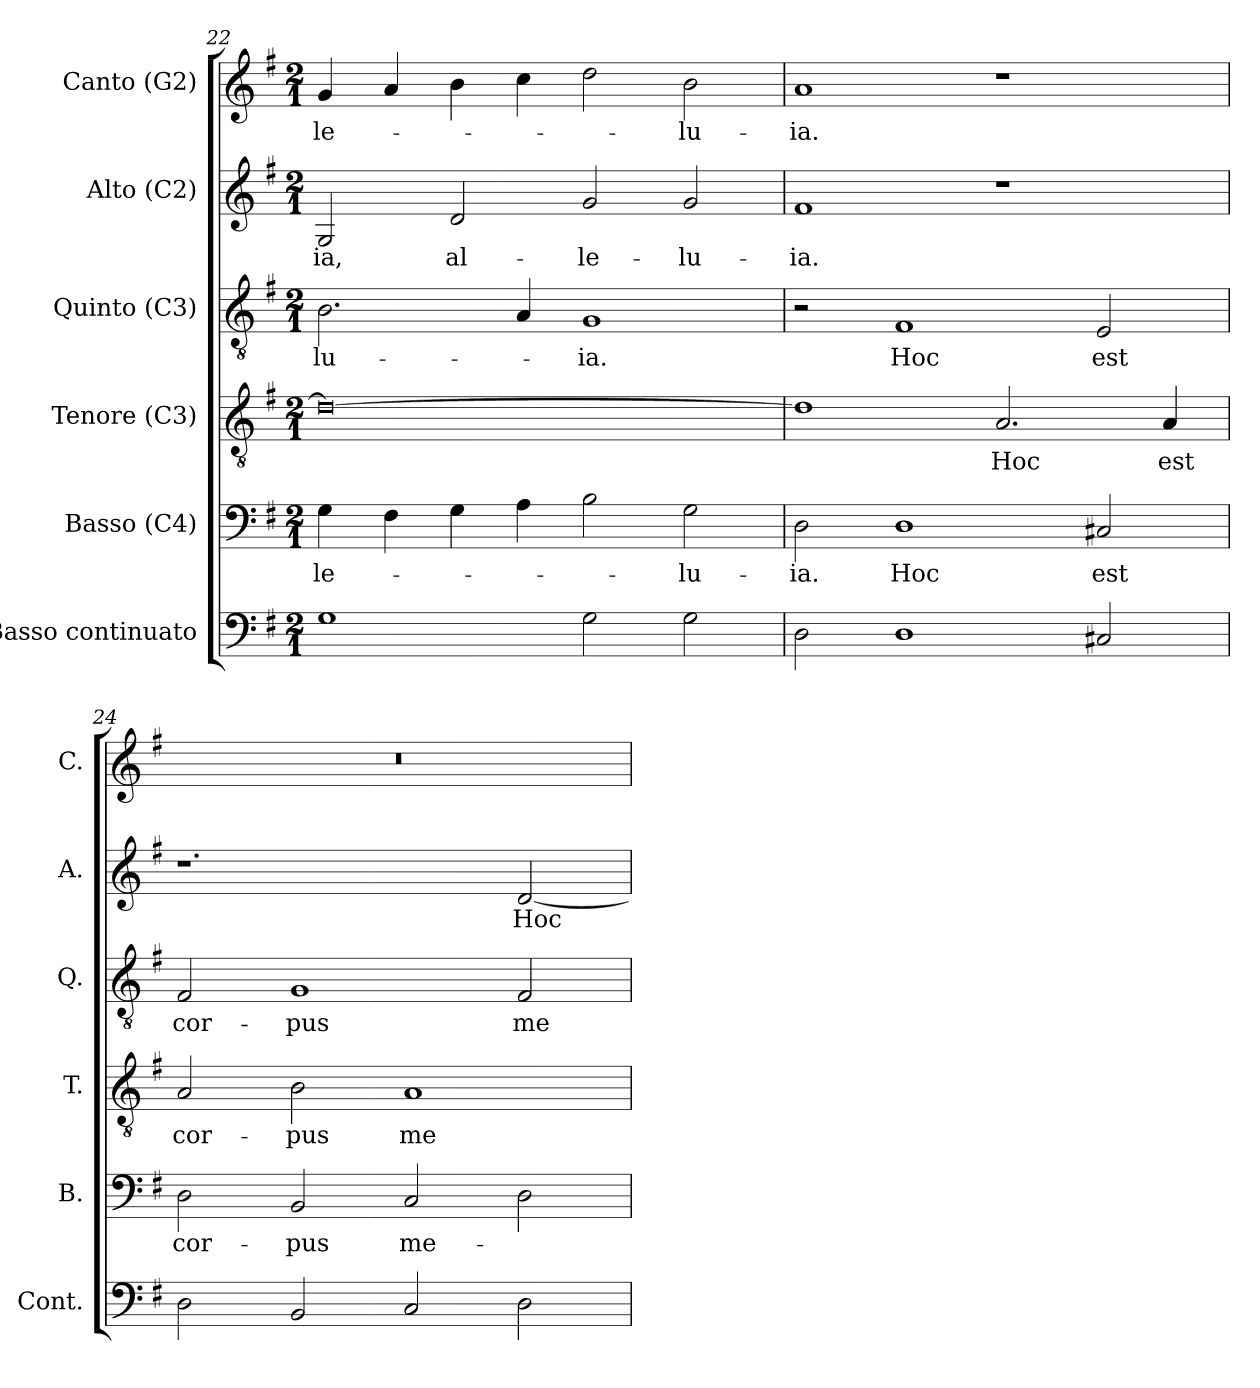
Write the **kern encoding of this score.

**kern	**kern	**text	**kern	**text	**kern	**text	**kern	**text	**kern	**text
*part6	*part5	*part5	*part4	*part4	*part3	*part3	*part2	*part2	*part1	*part1
*staff6	*staff5	*staff5	*staff4	*staff4	*staff3	*staff3	*staff2	*staff2	*staff1	*staff1
*I"Basso continuato	*I"Basso (C4)	*	*I"Tenore (C3)	*	*I"Quinto (C3)	*	*I"Alto (C2)	*	*I"Canto (G2)	*
*I'Cont.	*I'B.	*	*I'T.	*	*I'Q.	*	*I'A.	*	*I'C.	*
*clefF4	*clefF4	*	*clefGv2	*	*clefGv2	*	*clefG2	*	*clefG2	*
*	*	*	*ITrd7c12	*	*ITrd7c12	*	*ITrd7c12	*	*	*
*k[f#]	*k[f#]	*	*k[f#]	*	*k[f#]	*	*k[f#]	*	*k[f#]	*
*G:	*G:	*	*G:	*	*G:	*	*G:	*	*G:	*
*M2/1	*M2/1	*	*M2/1	*	*M2/1	*	*M2/1	*	*M2/1	*
=22	=22	=22	=22	=22	=22	=22	=22	=22	=22	=22
!	!	!LO:LY:b:color=#000000	!	!	!	!	!	!	!	!
!	!	!	!	!	!	!LO:LY:b:color=#000000	!	!	!	!
!	!	!	!	!	!	!	!	!LO:LY:b:color=#000000	!	!
!	!	!	!	!	!	!	!	!	!	!LO:LY:b:color=#000000
1Gi	4Gi\	-le-	0Di_	.	2.BBi\	-lu-	2GGi/	-ia,	4gi/	-le-
.	4F#i\	.	.	.	.	.	.	.	4ai/	.
!	!	!	!	!	!	!	!	!LO:LY:b:color=#000000	!	!
.	4Gi\	.	.	.	.	.	2Di/	al-	4bi\	.
.	4Ai\	.	.	.	4AAi/	.	.	.	4cci\	.
!	!	!	!	!	!	!LO:LY:b:color=#000000	!	!	!	!
!	!	!	!	!	!	!	!	!LO:LY:b:color=#000000	!	!
2Gi\	2Bi\	.	.	.	1GGi	-ia.	2Gi/	-le-	2ddi\	.
!	!	!LO:LY:b:color=#000000	!	!	!	!	!	!	!	!
!	!	!	!	!	!	!	!	!LO:LY:b:color=#000000	!	!
!	!	!	!	!	!	!	!	!	!	!LO:LY:b:color=#000000
2Gi\	2Gi\	-lu-	.	.	.	.	2Gi/	-lu-	2bi\	-lu-
=23	=23	=23	=23	=23	=23	=23	=23	=23	=23	=23
!	!	!LO:LY:b:color=#000000	!	!	!	!	!	!	!	!
!	!	!	!	!	!	!	!	!LO:LY:b:color=#000000	!	!
!	!	!	!	!	!	!	!	!	!	!LO:LY:b:color=#000000
2Di\	2Di\	-ia.	1Di]	.	2r	.	1F#i	-ia.	1ai	-ia.
!	!	!LO:LY:b:color=#000000	!	!	!	!	!	!	!	!
!	!	!	!	!	!	!LO:LY:b:color=#000000	!	!	!	!
1Di	1Di	Hoc	.	.	1FF#i	Hoc	.	.	.	.
!	!	!	!	!LO:LY:b:color=#000000	!	!	!	!	!	!
.	.	.	2.AAi/	Hoc	.	.	1r	.	1r	.
!	!	!LO:LY:b:color=#000000	!	!	!	!	!	!	!	!
!	!	!	!	!	!	!LO:LY:b:color=#000000	!	!	!	!
2C#Xi/	2C#Xi/	est	.	.	2EEi/	est	.	.	.	.
!	!	!	!	!LO:LY:b:color=#000000	!	!	!	!	!	!
.	.	.	4AAi/	est	.	.	.	.	.	.
=24	=24	=24	=24	=24	=24	=24	=24	=24	=24	=24
!	!	!LO:LY:b:color=#000000	!	!	!	!	!	!	!	!
!	!	!	!	!LO:LY:b:color=#000000	!	!	!	!	!	!
!	!	!	!	!	!	!LO:LY:b:color=#000000	!	!	!LO:N:vis=1	!
2Di\	2Di\	cor-	2AAi/	cor-	2FF#i/	cor-	1.r	.	0r	.
!	!	!LO:LY:b:color=#000000	!	!	!	!	!	!	!	!
!	!	!	!	!LO:LY:b:color=#000000	!	!	!	!	!	!
!	!	!	!	!	!	!LO:LY:b:color=#000000	!	!	!	!
2BBi/	2BBi/	-pus	2BBi\	-pus	1GGi	-pus	.	.	.	.
!	!	!LO:LY:b:color=#000000	!	!	!	!	!	!	!	!
!	!	!	!	!LO:LY:b:color=#000000	!	!	!	!	!	!
2Ci/	2Ci/	me-	1AAi	me-	.	.	.	.	.	.
!	!	!	!	!	!	!LO:LY:b:color=#000000	!	!	!	!
!	!	!	!	!	!	!	!	!LO:LY:b:color=#000000	!	!
2Di\	2Di\	.	.	.	2FF#i/	me-	[2Di/	Hoc	.	.
=	=	=	=	=	=	=	=	=	=	=
*-	*-	*-	*-	*-	*-	*-	*-	*-	*-	*-
